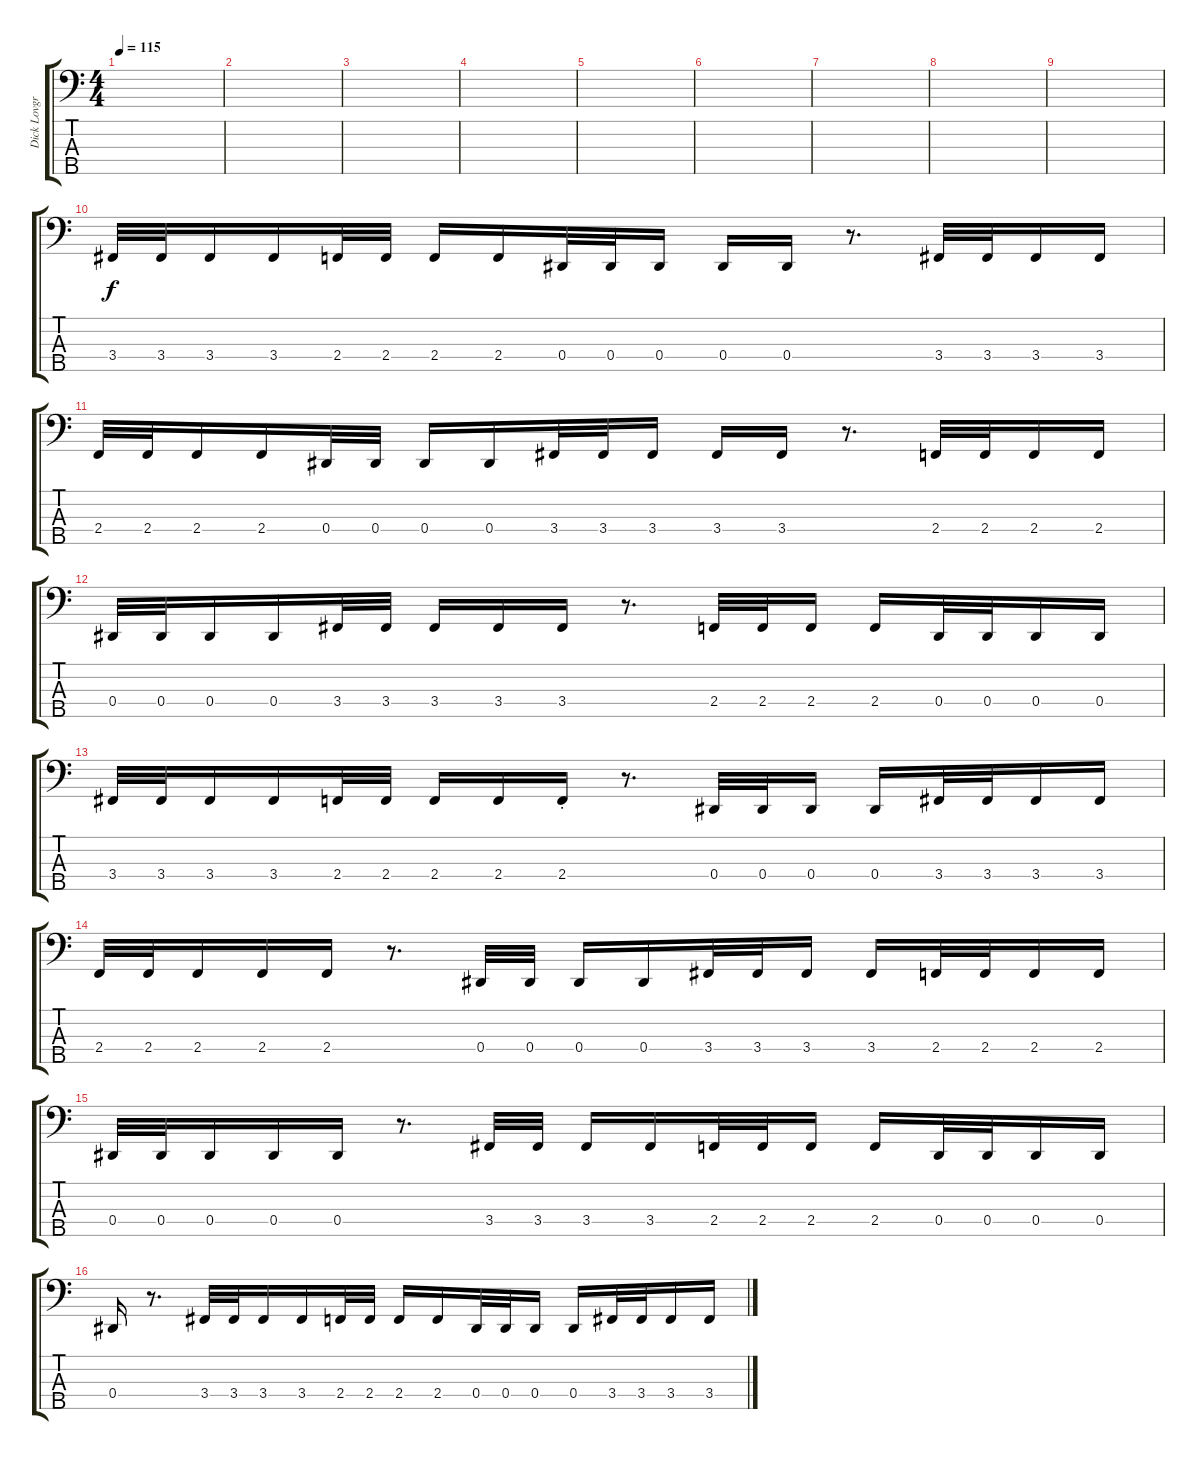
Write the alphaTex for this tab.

\track ("Dick Lovgren" "Dick Lovgr") {instrument electricbasspick}
\staff {score tabs}
\tuning (Gb2 Db2 Ab1 Eb1 Bb0) {hide}
\ts (4 4)
\tempo 115
\clef f4
\ks c
|
|
|
|
|
|
|
|
|
3.4.32 3.4.32 3.4.16 3.4.16 2.4.32 2.4.32 2.4.16 2.4.16 0.4.32 0.4.32 0.4.16 0.4.16 0.4.16 r.8{d} 3.4.32 3.4.32 3.4.16 3.4.16 |
2.4.32 2.4.32 2.4.16 2.4.16 0.4.32 0.4.32 0.4.16 0.4.16 3.4.32 3.4.32 3.4.16 3.4.16 3.4.16 r.8{d} 2.4.32 2.4.32 2.4.16 2.4.16 |
0.4.32 0.4.32 0.4.16 0.4.16 3.4.32 3.4.32 3.4.16 3.4.16 3.4.16 r.8{d} 2.4.32 2.4.32 2.4.16 2.4.16 0.4.32 0.4.32 0.4.16 0.4.16 |
3.4.32 3.4.32 3.4.16 3.4.16 2.4.32 2.4.32 2.4.16 2.4.16 2.4{st}.16 r.8{d} 0.4.32 0.4.32 0.4.16 0.4.16 3.4.32 3.4.32 3.4.16 3.4.16 |
2.4.32 2.4.32 2.4.16 2.4.16 2.4.16 r.8{d} 0.4.32 0.4.32 0.4.16 0.4.16 3.4.32 3.4.32 3.4.16 3.4.16 2.4.32 2.4.32 2.4.16 2.4.16 |
0.4.32 0.4.32 0.4.16 0.4.16 0.4.16 r.8{d} 3.4.32 3.4.32 3.4.16 3.4.16 2.4.32 2.4.32 2.4.16 2.4.16 0.4.32 0.4.32 0.4.16 0.4.16 |
0.4.16 r.8{d} 3.4.32 3.4.32 3.4.16 3.4.16 2.4.32 2.4.32 2.4.16 2.4.16 0.4.32 0.4.32 0.4.16 0.4.16 3.4.32 3.4.32 3.4.16 3.4.16
